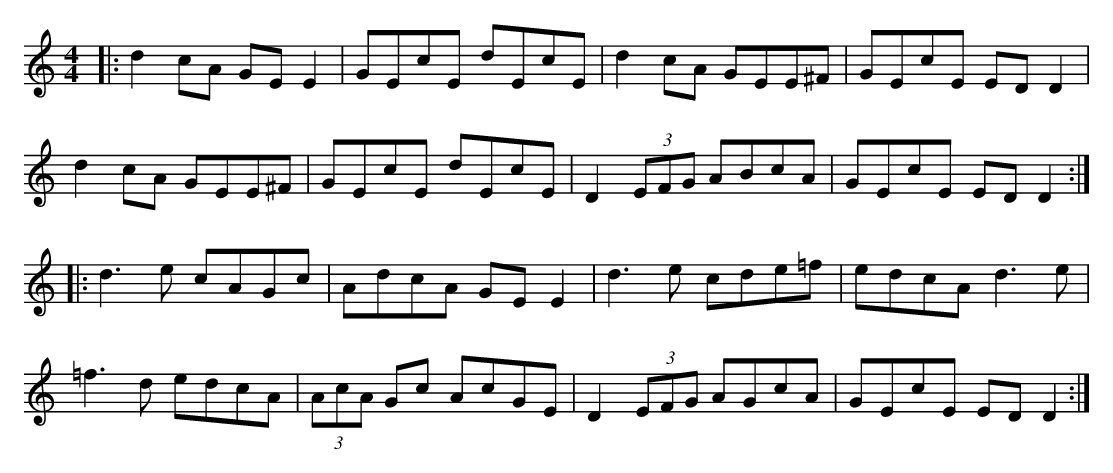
X:1
M:4/4
K:C
|:d2 cA GE E2|GEcE dEcE|d2 cA GEE^F|GEcE ED D2|
d2 cA GEE^F|GEcE dEcE|D2 (3EFG ABcA|GEcE ED D2:|
|:d3e cAGc|AdcA GE E2|d3e cde=f|edcA d3e|
=f3d edcA|(3AcA Gc AcGE|D2 (3EFG AGcA|GEcE ED D2:|
